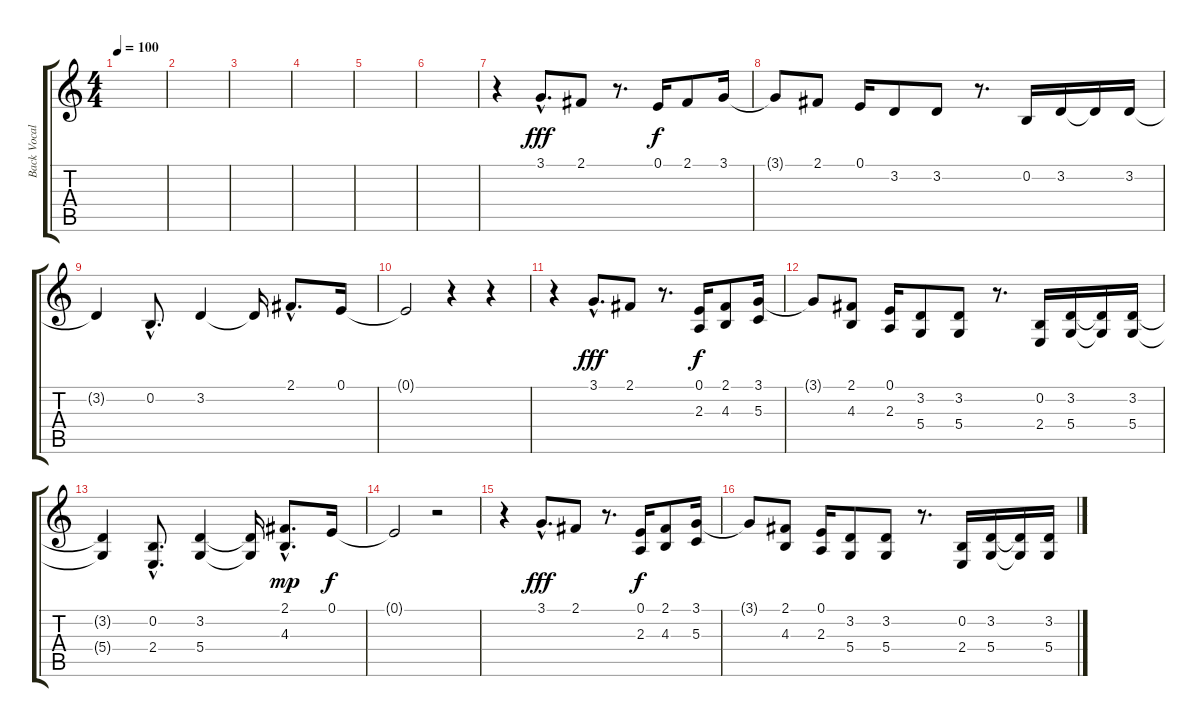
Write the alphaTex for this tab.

\track ("Back Vocals" "Back Vocal") {instrument bassoon}
\staff {score tabs}
\tuning (E4 B3 G3 D3 A2 D2) {hide}
\ts (4 4)
\tempo 100
\clef g2
\ks c
|
|
|
|
|
|
r.4{instrument choiraahs} 3.1{hac}.8{d dy fff} 2.1.8 r.8{d} 0.1.16{dy f} 2.1.8 3.1.16 |
3.1{t}.8 2.1.8 0.1.16 3.2.8 3.2.8 r.8{d} 0.2.16 3.2.16 3.2{t}.16 3.2.16 |
3.2{t}.4 0.2{hac}.8{d} 3.2.4 3.2{t}.16 2.1{hac}.8{d} 0.1.16 |
0.1{t}.2 r.4 r.4 |
r.4 3.1{hac}.8{d dy fff volume 16 instrument choiraahs} 2.1.8 r.8{d} (0.1 2.3).16{dy f volume 12 instrument bassoon} (2.1 4.3).8 (3.1 5.3).16 |
3.1{t}.8 (2.1 4.3).8 (0.1 2.3).16 (3.2 5.4).8 (3.2 5.4).8 r.8{d} (0.2 2.4).16 (3.2 5.4).16 (3.2{t} 5.4{t}).16 (3.2 5.4).16 |
(3.2{t} 5.4{t}).4 (0.2{hac} 2.4{hac}).8{d} (3.2 5.4).4 (3.2{t} 5.4{t}).16 (2.1{hac} 4.3{hac}).8{d dy mp} 0.1.16{dy f} |
0.1{t}.2 r.2 |
r.4 3.1{hac}.8{d dy fff volume 16 instrument choiraahs} 2.1.8 r.8{d} (0.1 2.3).16{dy f volume 12 instrument bassoon} (2.1 4.3).8 (3.1 5.3).16 |
3.1{t}.8 (2.1 4.3).8 (0.1 2.3).16 (3.2 5.4).8 (3.2 5.4).8 r.8{d} (0.2 2.4).16 (3.2 5.4).16 (3.2{t} 5.4{t}).16 (3.2 5.4).16
